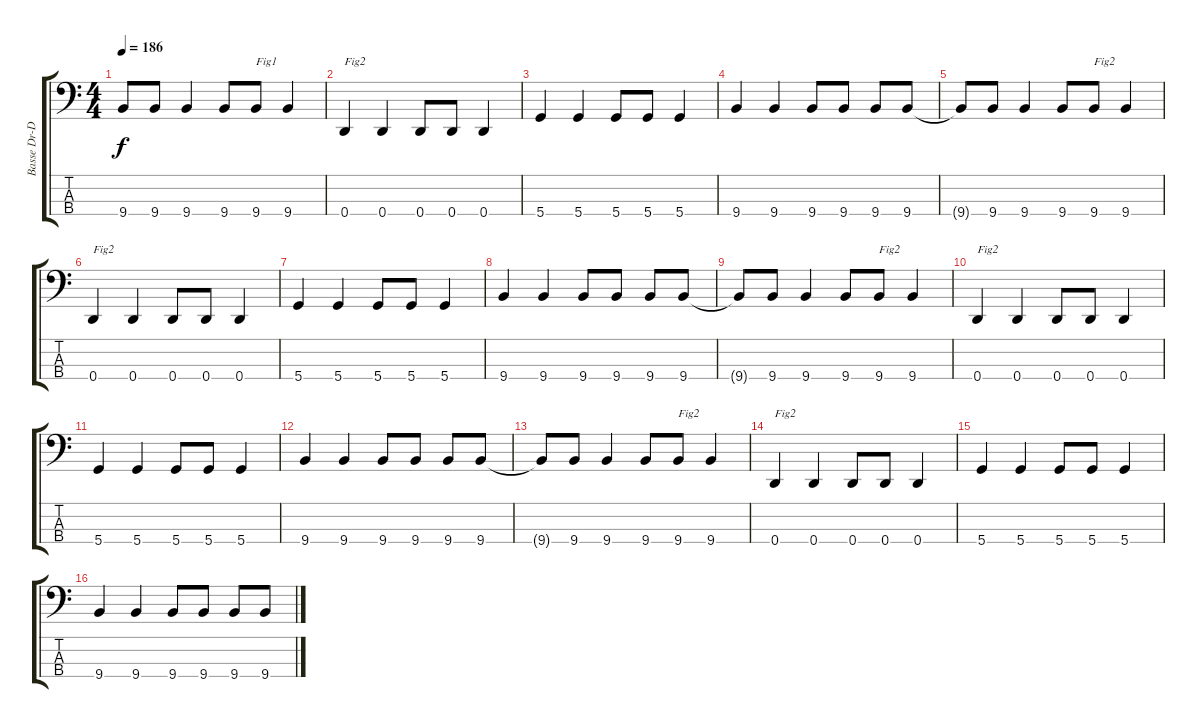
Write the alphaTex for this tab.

\track ("Basse Dr-D" "Basse Dr-D") {instrument electricbassfinger}
\staff {score tabs}
\tuning (G2 D2 A1 D1) {hide}
\ts (4 4)
\tempo 186
\clef f4
\ks c
9.4{t}.8{dy f} 9.4.8 9.4.4 9.4.8 9.4.8{txt "Fig1"} 9.4.4 |
0.4.4{txt "Fig2"} 0.4.4 0.4.8 0.4.8 0.4.4 |
5.4.4 5.4.4 5.4.8 5.4.8 5.4.4 |
9.4.4 9.4.4 9.4.8 9.4.8 9.4.8 9.4.8 |
9.4{t}.8 9.4.8 9.4.4 9.4.8 9.4.8{txt "Fig2"} 9.4.4 |
0.4.4{txt "Fig2"} 0.4.4 0.4.8 0.4.8 0.4.4 |
5.4.4 5.4.4 5.4.8 5.4.8 5.4.4 |
9.4.4 9.4.4 9.4.8 9.4.8 9.4.8 9.4.8 |
9.4{t}.8 9.4.8 9.4.4 9.4.8 9.4.8{txt "Fig2"} 9.4.4 |
0.4.4{txt "Fig2"} 0.4.4 0.4.8 0.4.8 0.4.4 |
5.4.4 5.4.4 5.4.8 5.4.8 5.4.4 |
9.4.4 9.4.4 9.4.8 9.4.8 9.4.8 9.4.8 |
9.4{t}.8 9.4.8 9.4.4 9.4.8 9.4.8{txt "Fig2"} 9.4.4 |
0.4.4{txt "Fig2"} 0.4.4 0.4.8 0.4.8 0.4.4 |
5.4.4 5.4.4 5.4.8 5.4.8 5.4.4 |
9.4.4 9.4.4 9.4.8 9.4.8 9.4.8 9.4.8
